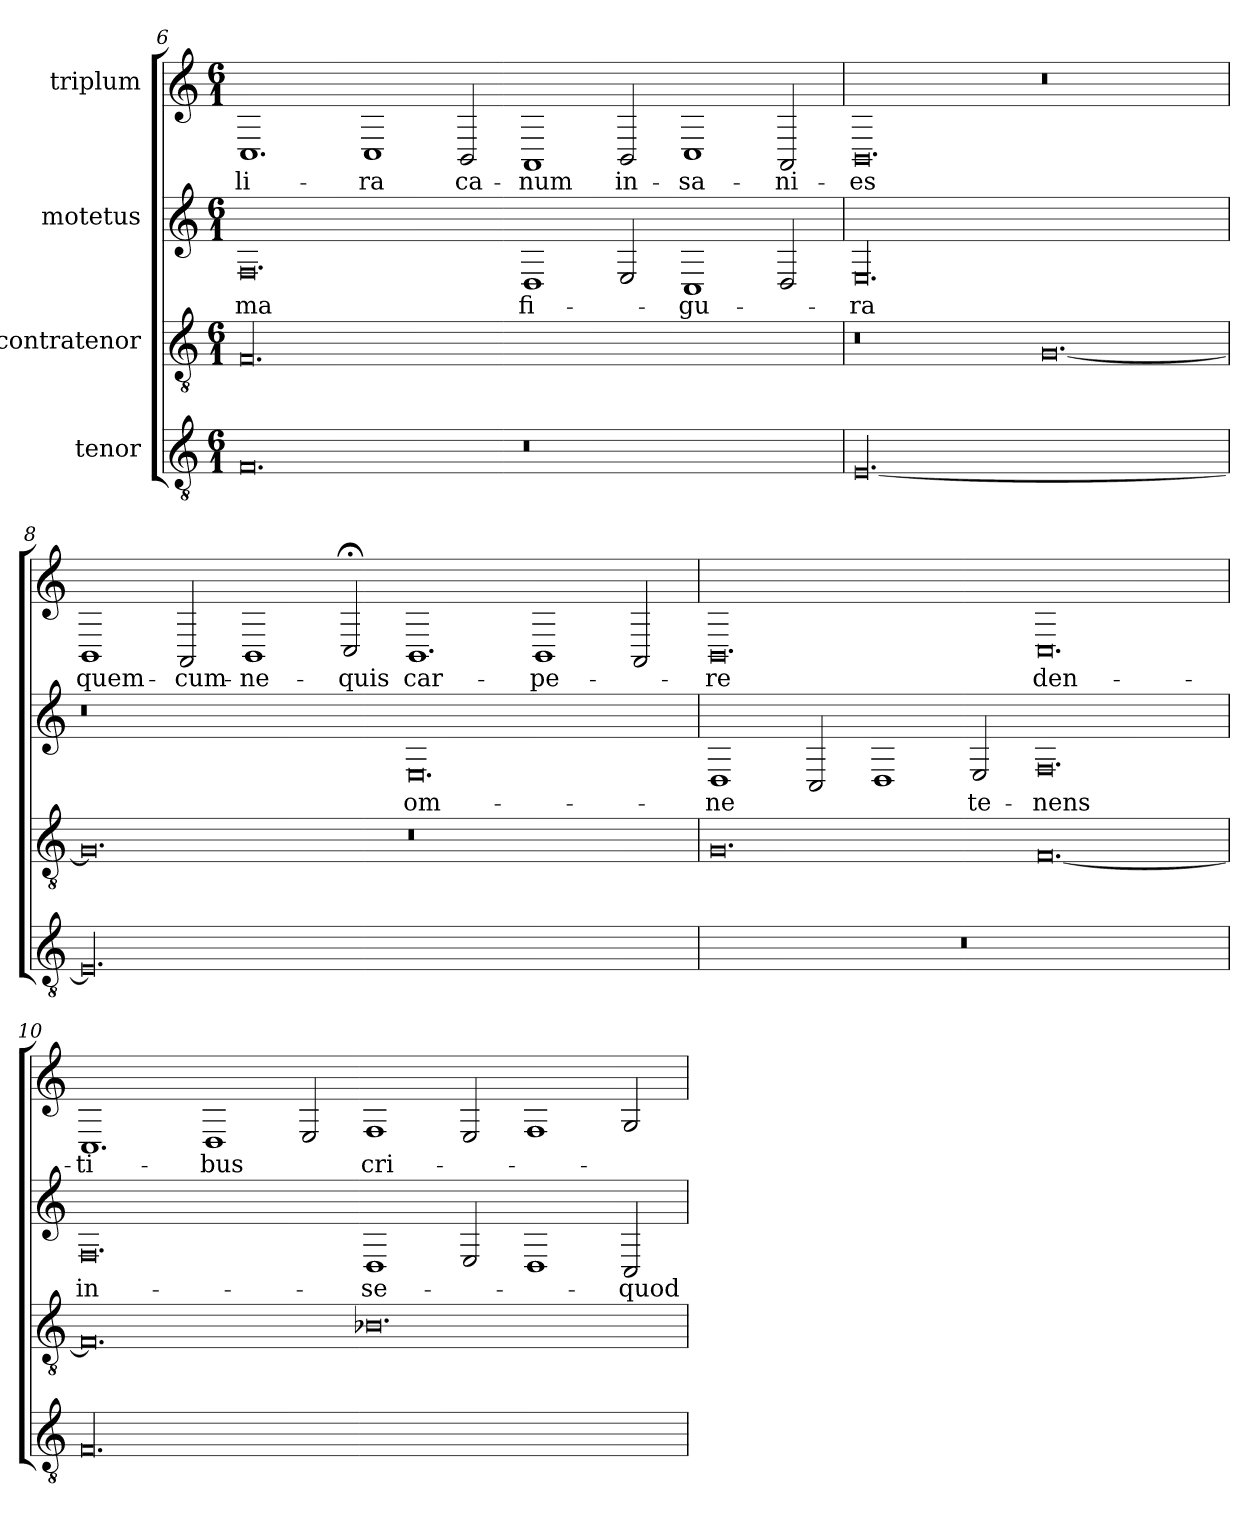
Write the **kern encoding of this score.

**kern	**kern	**kern	**text	**kern	**text
*part4	*part3	*part2	*part2	*part1	*part1
*staff4	*staff3	*staff2	*staff2	*staff1	*staff1
*I"tenor	*I"contratenor	*I"motetus	*	*I"triplum	*
*clefGv2	*clefGv2	*clefG2	*	*clefG2	*
*k[]	*k[]	*k[]	*	*k[]	*
*C:	*C:	*C:	*	*C:	*
*M6/1	*M6/1	*M6/1	*	*M6/1	*
=6	=6	=6	=6	=6	=6
0.F/	00.F/	0.F/	-ma	1.C/	-li-
.	.	.	.	1C/	-ra
.	.	.	.	2BB/	ca-
0.r	.	1D/	fi-	1AA/	-num
.	.	2E/	.	2BB/	in-
.	.	1C/	-gu-	1C/	-sa-
.	.	2D/	.	2AA/	-ni-
=7	=7	=7	=7	=7	=7
[00.E/	0.r	00.E/	-ra	0.BB/	-es
.	[0.G/	.	.	0.r	.
!!LO:PB:g=z
=8	=8	=8	=8	=8	=8
00.E/]	0.G/]	0.r	.	1BB/	quem-
.	.	.	.	2AA/	cum-
.	.	.	.	1BB/	ne-
.	.	.	.	2C;</	-quis
.	0.r	0.E/	om-	1.BB/	car-
.	.	.	.	1BB/	-pe-
.	.	.	.	2AA/	.
=9	=9	=9	=9	=9	=9
00.r	0.G/	1D/	-ne	0.BB/	-re
.	.	2C/	.	.	.
.	.	1D/	.	.	.
.	.	2E/	te-	.	.
.	[0.F/	0.F/	-nens	0.C/	den-
=10	=10	=10	=10	=10	=10
00.F/	0.F/]	0.F/	in-	1.C/	-ti-
.	.	.	.	1D/	-bus
.	.	.	.	2E/	.
.	0.B-X\	1D/	se-	1F/	cri-
.	.	2E/	.	2E/	.
.	.	1D/	.	1F/	.
.	.	2C/	quod-	2G/	.
=	=	=	=	=	=
*-	*-	*-	*-	*-	*-
